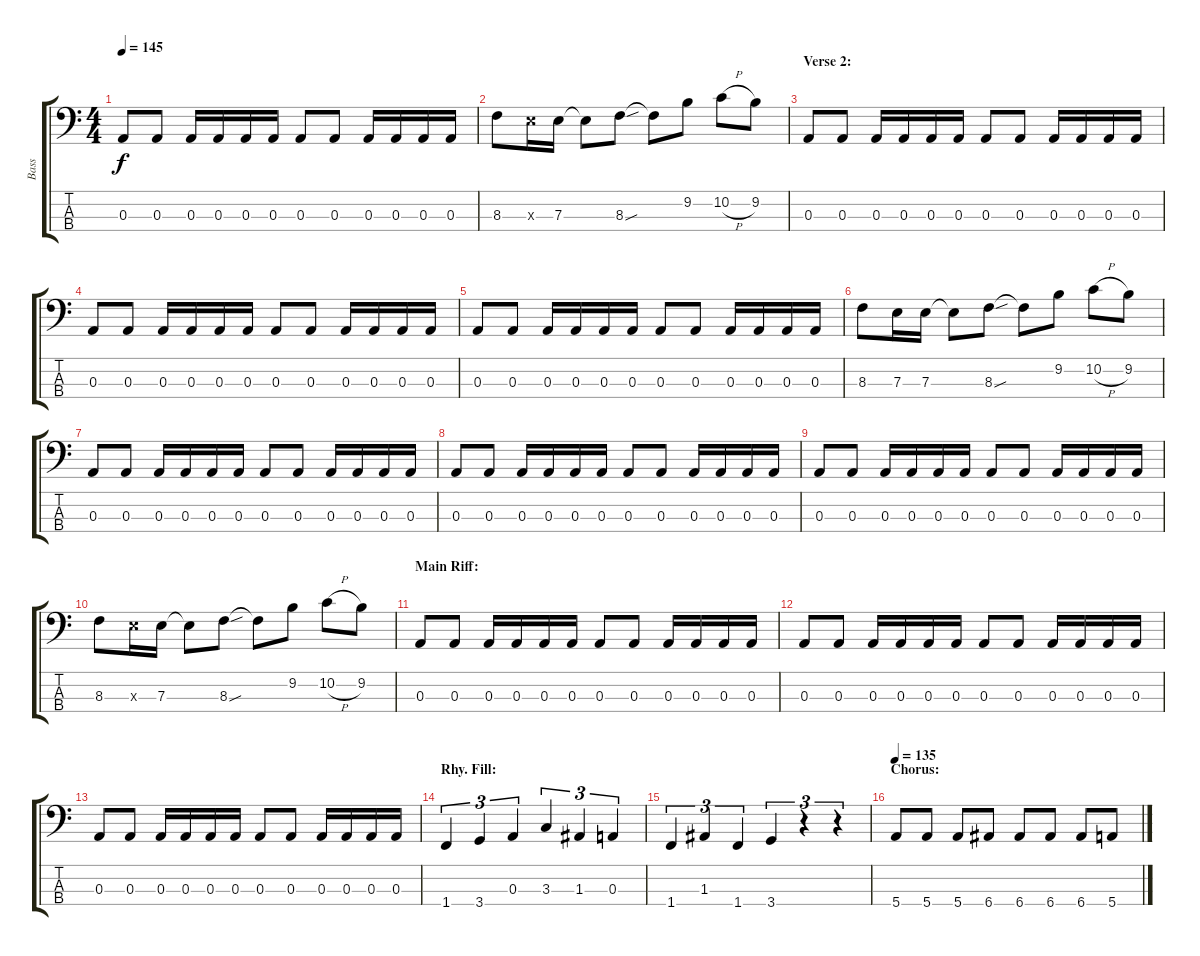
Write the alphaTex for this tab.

\track ("Bass" "Bass") {instrument electricbasspick}
\staff {score tabs}
\tuning (G2 D2 A1 E1) {hide}
\ts (4 4)
\tempo 145
\clef f4
\ks c
0.3.8{dy f} 0.3.8 0.3.16 0.3.16 0.3.16 0.3.16 0.3.8 0.3.8 0.3.16 0.3.16 0.3.16 0.3.16 |
8.3.8 7.3{x}.16 7.3.16 7.3{t}.8 8.3{sou}.8 8.3{t}.8 9.2.8 10.2{h}.8 9.2.8 |
\section ("" "Verse 2:")
0.3.8 0.3.8 0.3.16 0.3.16 0.3.16 0.3.16 0.3.8 0.3.8 0.3.16 0.3.16 0.3.16 0.3.16 |
0.3.8 0.3.8 0.3.16 0.3.16 0.3.16 0.3.16 0.3.8 0.3.8 0.3.16 0.3.16 0.3.16 0.3.16 |
0.3.8 0.3.8 0.3.16 0.3.16 0.3.16 0.3.16 0.3.8 0.3.8 0.3.16 0.3.16 0.3.16 0.3.16 |
8.3.8 7.3.16 7.3.16 7.3{t}.8 8.3{sou}.8 8.3{t}.8 9.2.8 10.2{h}.8 9.2.8 |
0.3.8 0.3.8 0.3.16 0.3.16 0.3.16 0.3.16 0.3.8 0.3.8 0.3.16 0.3.16 0.3.16 0.3.16 |
0.3.8 0.3.8 0.3.16 0.3.16 0.3.16 0.3.16 0.3.8 0.3.8 0.3.16 0.3.16 0.3.16 0.3.16 |
0.3.8 0.3.8 0.3.16 0.3.16 0.3.16 0.3.16 0.3.8 0.3.8 0.3.16 0.3.16 0.3.16 0.3.16 |
8.3.8 7.3{x}.16 7.3.16 7.3{t}.8 8.3{sou}.8 8.3{t}.8 9.2.8 10.2{h}.8 9.2.8 |
\section ("" "Main Riff:")
0.3.8 0.3.8 0.3.16 0.3.16 0.3.16 0.3.16 0.3.8 0.3.8 0.3.16 0.3.16 0.3.16 0.3.16 |
0.3.8 0.3.8 0.3.16 0.3.16 0.3.16 0.3.16 0.3.8 0.3.8 0.3.16 0.3.16 0.3.16 0.3.16 |
0.3.8 0.3.8 0.3.16 0.3.16 0.3.16 0.3.16 0.3.8 0.3.8 0.3.16 0.3.16 0.3.16 0.3.16 |
\section ("" "Rhy. Fill:")
1.4.4{tu (3 2)} 3.4.4{tu (3 2)} 0.3.4{tu (3 2)} 3.3.4{tu (3 2)} 1.3.4{tu (3 2)} 0.3.4{tu (3 2)} |
1.4.4{tu (3 2)} 1.3.4{tu (3 2)} 1.4.4{tu (3 2)} 3.4.4{tu (3 2)} r.4{tu (3 2)} r.4{tu (3 2)} |
\section ("" "Chorus:")
\tempo 135
5.4.8 5.4.8 5.4.8 6.4.8 6.4.8 6.4.8 6.4.8 5.4.8
